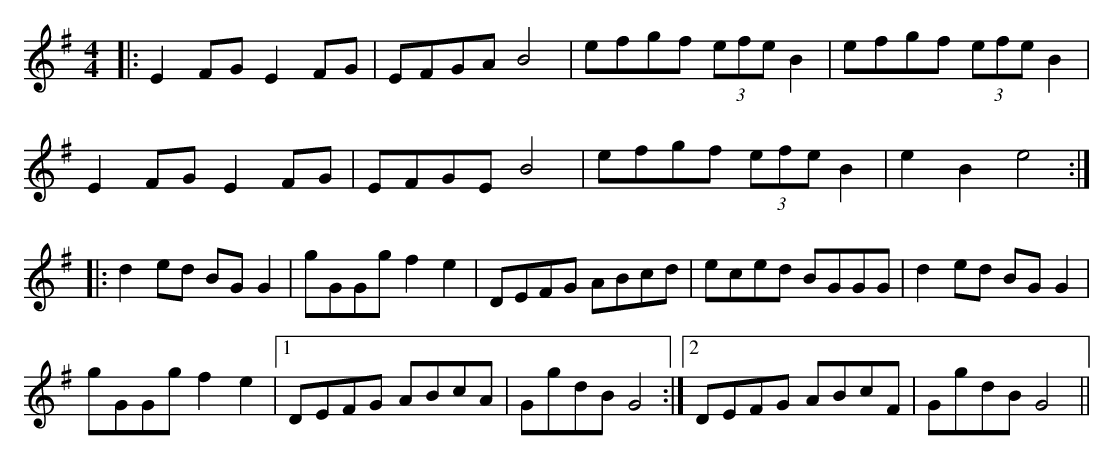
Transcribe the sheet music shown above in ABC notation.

X:1
M:4/4
K:G
|:E2 FG E2FG|EFGA B4|efgf (3efe B2|efgf (3efe B2|
E2 FG E2FG|EFGE B4|efgf (3efe B2|e2 B2 e4:|
|:d2 ed BGG2|gGGg f2 e2|DEFG ABcd|eced BGGG|d2 ed BGG2|
gGGg f2 e2|1 DEFG ABcA|GgdB G4:|2 DEFG ABcF|GgdB G4||
